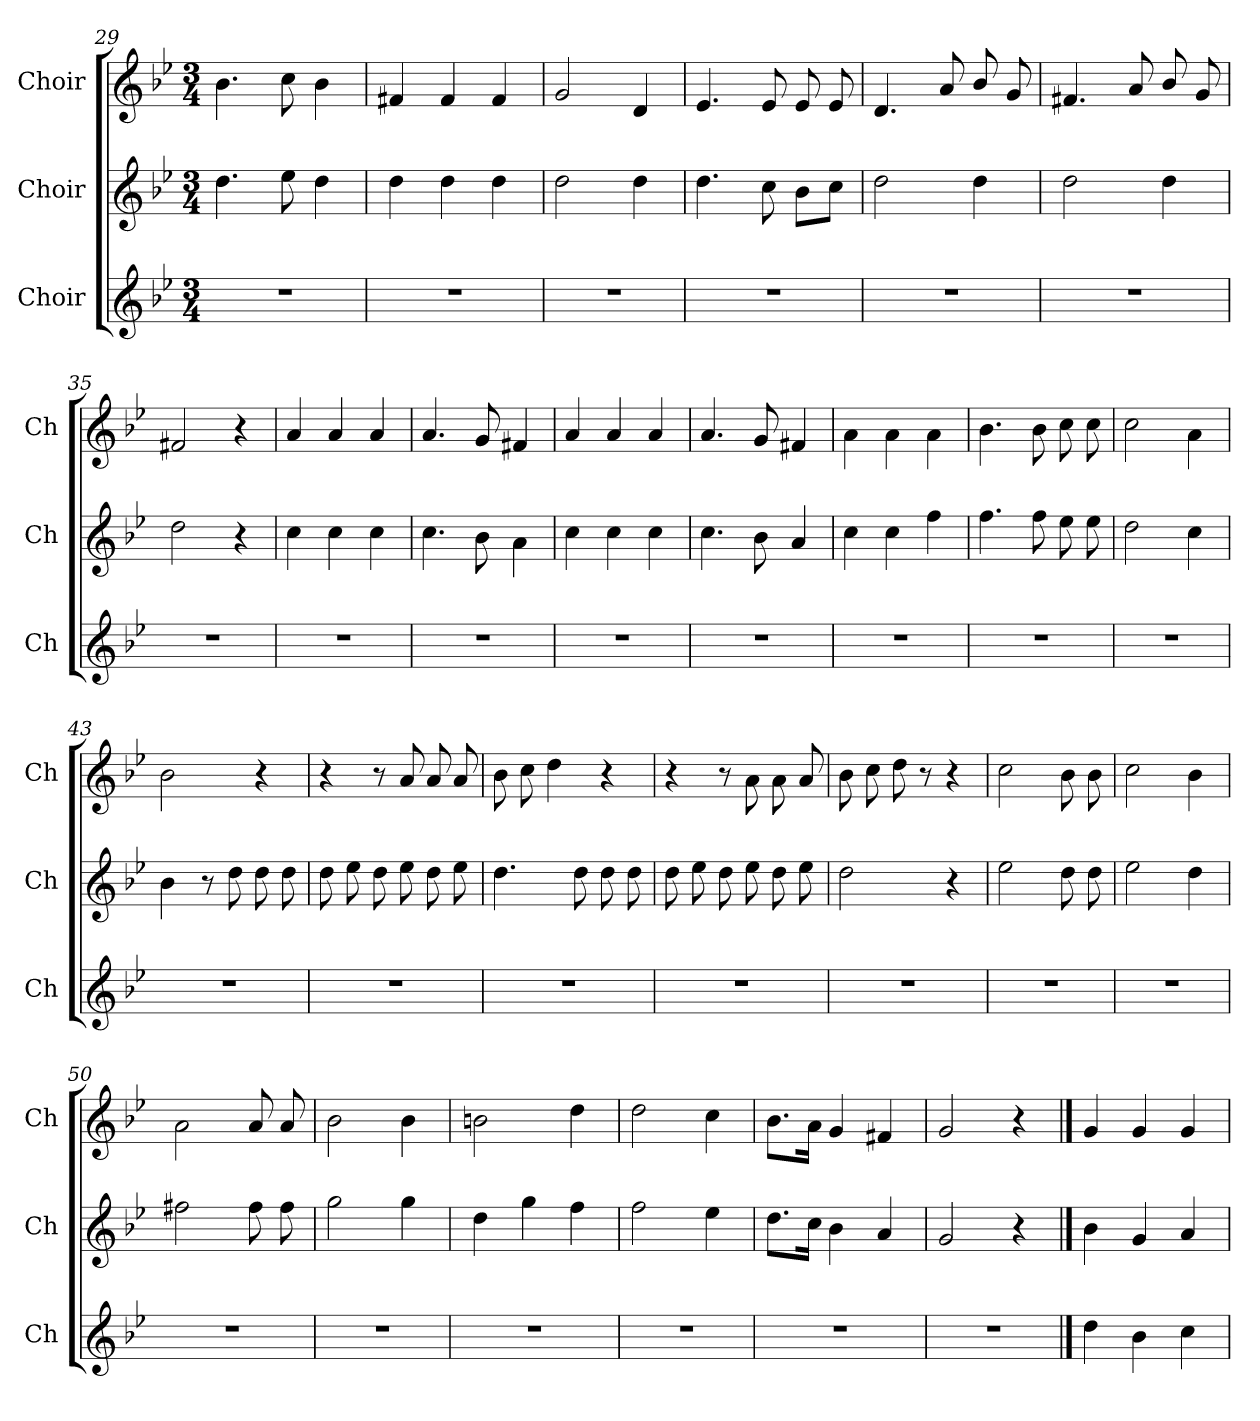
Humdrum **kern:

**kern	**kern	**kern
*part3	*part2	*part1
*staff3	*staff2	*staff1
*I"Choir	*I"Choir	*I"Choir
*I'Ch	*I'Ch	*I'Ch
*clefG2	*clefG2	*clefG2
*k[b-e-]	*k[b-e-]	*k[b-e-]
*M3/4	*M3/4	*M3/4
=29	=29	=29
2.r	4.dd\	4.b-\
.	8ee-\	8cc\
.	4dd\	4b-\
!!LO:LB:g=z
=30	=30	=30
2.r	4dd\	4f#X/
.	4dd\	4f#/
.	4dd\	4f#/
=31	=31	=31
2.r	2dd\	2g/
.	4dd\	4d/
=32	=32	=32
2.r	4.dd\	4.e-/
.	8cc\	8e-/
.	8b-\L	8e-/
.	8cc\J	8e-/
=33	=33	=33
2.r	2dd\	4.d/
.	.	8a/
.	4dd\	8b-/
.	.	8g/
=34	=34	=34
2.r	2dd\	4.f#X/
.	.	8a/
.	4dd\	8b-/
.	.	8g/
=35	=35	=35
2.r	2dd\	2f#X/
.	4r	4r
=36	=36	=36
2.r	4cc\	4a/
.	4cc\	4a/
.	4cc\	4a/
=37	=37	=37
2.r	4.cc\	4.a/
.	8b-\	8g/
.	4a\	4f#X/
!!LO:LB:g=z
=38	=38	=38
2.r	4cc\	4a/
.	4cc\	4a/
.	4cc\	4a/
=39	=39	=39
2.r	4.cc\	4.a/
.	8b-\	8g/
.	4a/	4f#X/
=40	=40	=40
2.r	4cc\	4a\
.	4cc\	4a\
.	4ff\	4a\
=41	=41	=41
2.r	4.ff\	4.b-\
.	8ff\	8b-\
.	8ee-\	8cc\
.	8ee-\	8cc\
=42	=42	=42
2.r	2dd\	2cc\
.	4cc\	4a\
=43	=43	=43
2.r	4b-\	2b-\
.	8r	.
.	8dd\	.
.	8dd\	4r
.	8dd\	.
=44	=44	=44
2.r	8dd\	4r
.	8ee-\	.
.	8dd\	8r
.	8ee-\	8a/
.	8dd\	8a/
.	8ee-\	8a/
=45	=45	=45
2.r	4.dd\	8b-\
.	.	8cc\
.	.	4dd\
.	8dd\	.
.	8dd\	4r
.	8dd\	.
!!LO:LB:g=z
=46	=46	=46
2.r	8dd\	4r
.	8ee-\	.
.	8dd\	8r
.	8ee-\	8a\
.	8dd\	8a\
.	8ee-\	8a/
=47	=47	=47
2.r	2dd\	8b-\
.	.	8cc\
.	.	8dd\
.	.	8r
.	4r	4r
=48	=48	=48
2.r	2ee-\	2cc\
.	8dd\	8b-\
.	8dd\	8b-\
=49	=49	=49
2.r	2ee-\	2cc\
.	4dd\	4b-\
=50	=50	=50
2.r	2ff#X\	2a\
.	8ff#\	8a/
.	8ff#\	8a/
=51	=51	=51
2.r	2gg\	2b-\
.	4gg\	4b-\
=52	=52	=52
2.r	4dd\	2bn\
.	4gg\	.
.	4ff\	4dd\
=53	=53	=53
2.r	2ff\	2dd\
.	4ee-\	4cc\
=54	=54	=54
2.r	8.dd\L	8.b-\L
.	16cc\Jk	16a\Jk
.	4b-\	4g/
.	4a/	4f#X/
=55	=55	=55
2.r	2g/	2g/
.	4r	4r
!!LO:PB:g=z
==56	==56	==56
4dd\	4b-\	4g/
4b-\	4g/	4g/
4cc\	4a/	4g/
=	=	=
*-	*-	*-
